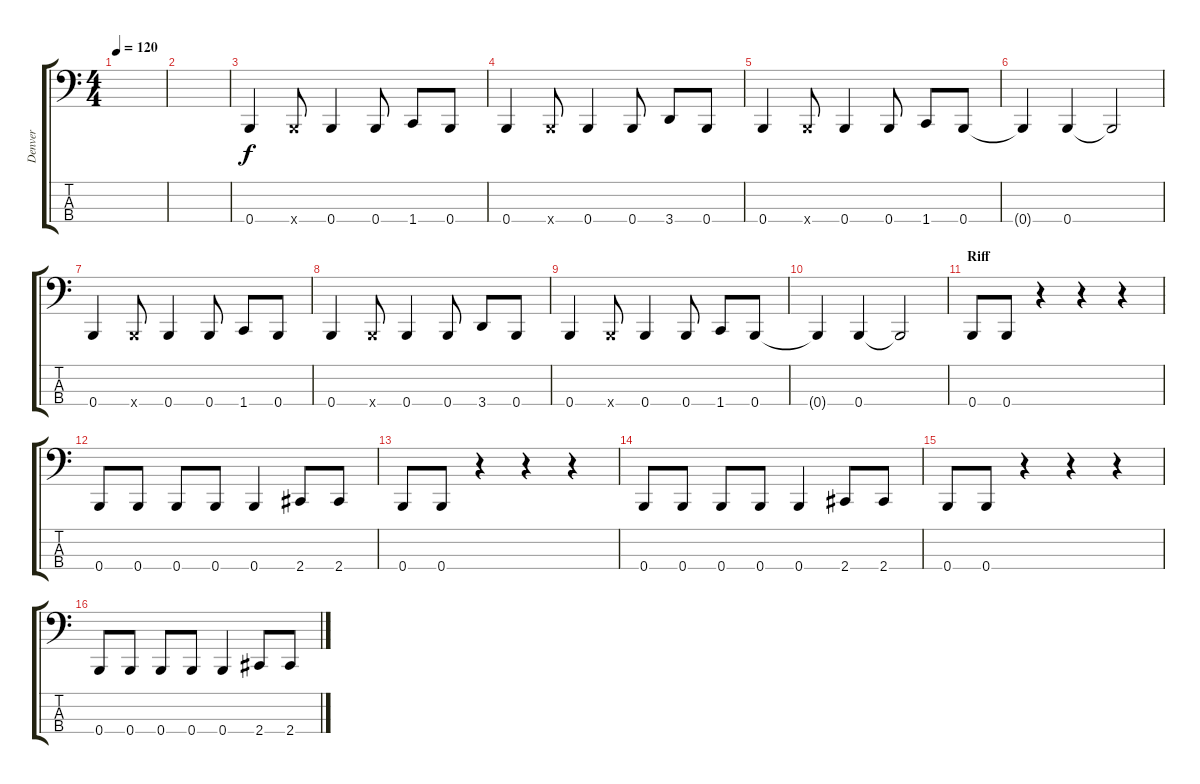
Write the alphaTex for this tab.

\track ("Denver" "Denver") {instrument electricbassfinger}
\staff {score tabs}
\tuning (Eb2 Bb1 F1 B0) {hide}
\ts (4 4)
\tempo 120
\clef f4
\ks c
|
|
0.4.4 0.4{x}.8 0.4.4 0.4.8 1.4.8 0.4.8 |
0.4.4 0.4{x}.8 0.4.4 0.4.8 3.4.8 0.4.8 |
0.4.4 0.4{x}.8 0.4.4 0.4.8 1.4.8 0.4.8 |
0.4{t}.4 0.4.4 0.4{t}.2 |
0.4.4 0.4{x}.8 0.4.4 0.4.8 1.4.8 0.4.8 |
0.4.4 0.4{x}.8 0.4.4 0.4.8 3.4.8 0.4.8 |
0.4.4 0.4{x}.8 0.4.4 0.4.8 1.4.8 0.4.8 |
0.4{t}.4 0.4.4 0.4{t}.2 |
\section ("" "Riff")
0.4.8 0.4.8 r.4 r.4 r.4 |
0.4.8 0.4.8 0.4.8 0.4.8 0.4.4 2.4.8 2.4.8 |
0.4.8 0.4.8 r.4 r.4 r.4 |
0.4.8 0.4.8 0.4.8 0.4.8 0.4.4 2.4.8 2.4.8 |
0.4.8 0.4.8 r.4 r.4 r.4 |
0.4.8 0.4.8 0.4.8 0.4.8 0.4.4 2.4.8 2.4.8
